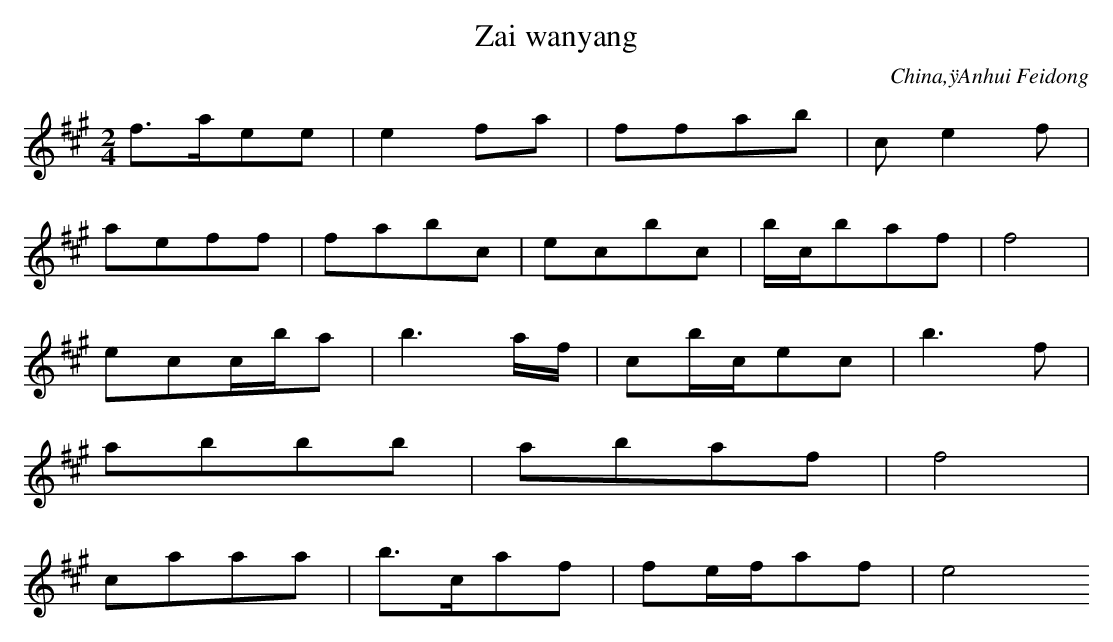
X:1
T: Zai wanyang
O: China,ÿAnhui Feidong
M: 2/4
L: 1/16
K: A
f3ae2e2 | e4f2a2 | f2f2a2b2 | c2e4f2 |
a2e2f2f2 | f2a2b2c2 | e2c2b2c2 | bcb2a2f2 | f8 |
e2c2cba2 | b6af | c2bce2c2 | b6f2 |
a2b2b2b2 | a2b2a2f2 | f8 |
c2a2a2a2 | b3ca2f2 | f2efa2f2 | e8
